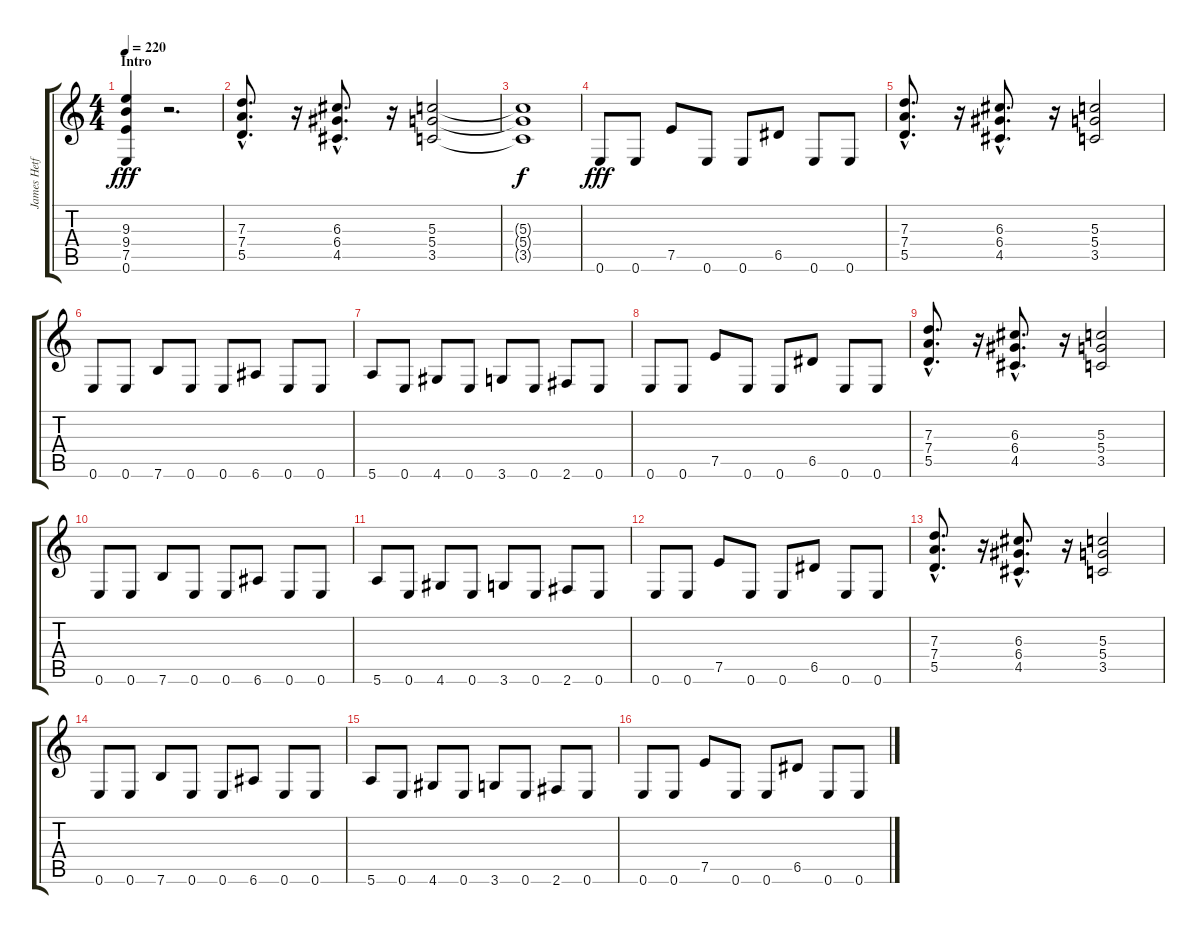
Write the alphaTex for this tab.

\track ("James Hetfield" "James Hetf") {instrument distortionguitar}
\staff {score tabs}
\tuning (E4 B3 G3 D3 A2 E2) {hide}
\ts (4 4)
\section ("" "Intro")
\tempo 220
\clef g2
\ks c
(9.3 9.4 7.5 0.6).4{dy fff instrument distortionguitar} r.2{d} |
(7.3{hac} 7.4{hac} 5.5{hac}).8{d} r.16 (6.3{hac} 6.4{hac} 4.5{hac}).8{d} r.16 (5.3 5.4 3.5).2 |
(5.3{t} 5.4{t} 3.5{t}).1{dy f} |
0.6.8{dy fff} 0.6.8 7.5.8 0.6.8 0.6.8 6.5.8 0.6.8 0.6.8 |
(7.3{hac} 7.4{hac} 5.5{hac}).8{d} r.16 (6.3{hac} 6.4{hac} 4.5{hac}).8{d} r.16 (5.3 5.4 3.5).2 |
0.6.8 0.6.8 7.6.8 0.6.8 0.6.8 6.6.8 0.6.8 0.6.8 |
5.6.8 0.6.8 4.6.8 0.6.8 3.6.8 0.6.8 2.6.8 0.6.8 |
0.6.8 0.6.8 7.5.8 0.6.8 0.6.8 6.5.8 0.6.8 0.6.8 |
(7.3{hac} 7.4{hac} 5.5{hac}).8{d} r.16 (6.3{hac} 6.4{hac} 4.5{hac}).8{d} r.16 (5.3 5.4 3.5).2 |
0.6.8 0.6.8 7.6.8 0.6.8 0.6.8 6.6.8 0.6.8 0.6.8 |
5.6.8 0.6.8 4.6.8 0.6.8 3.6.8 0.6.8 2.6.8 0.6.8 |
0.6.8 0.6.8 7.5.8 0.6.8 0.6.8 6.5.8 0.6.8 0.6.8 |
(7.3{hac} 7.4{hac} 5.5{hac}).8{d} r.16 (6.3{hac} 6.4{hac} 4.5{hac}).8{d} r.16 (5.3 5.4 3.5).2 |
0.6.8 0.6.8 7.6.8 0.6.8 0.6.8 6.6.8 0.6.8 0.6.8 |
5.6.8 0.6.8 4.6.8 0.6.8 3.6.8 0.6.8 2.6.8 0.6.8 |
0.6.8 0.6.8 7.5.8 0.6.8 0.6.8 6.5.8 0.6.8 0.6.8
